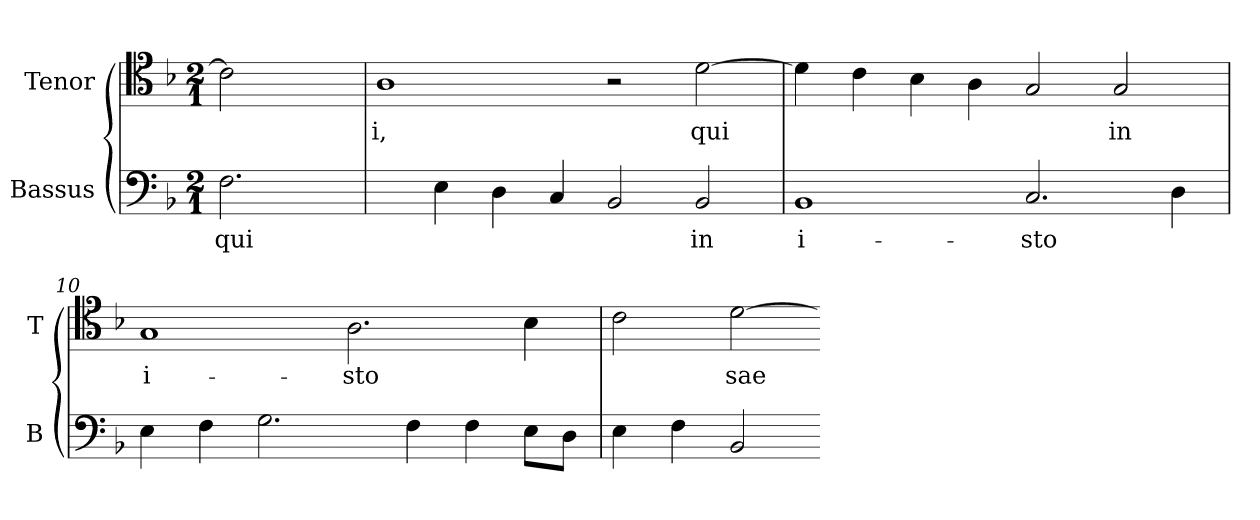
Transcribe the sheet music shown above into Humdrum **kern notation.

**kern	**text	**kern	**text
*part2	*part2	*part1	*part1
*staff2	*staff2	*staff1	*staff1
*I"Bassus	*	*I"Tenor	*
*I'B	*	*I'T	*
*clefF4	*	*clefC4	*
*k[b-]	*	*k[b-]	*
*F:	*	*F:	*
*M2/1	*	*M2/1	*
=	=	=	=
2.F	-qui	2ci]	.
.	.	4ryy	.
=8	=8	=8	=8
4ryy	.	1Ai	-i,
4E	.	.	.
4D	.	.	.
4C	.	.	.
2BB-	.	2r	.
2BB-	in	[2d	qui
=9	=9	=9	=9
1BB-	i-	4d]	.
.	.	4c	.
.	.	4B-	.
.	.	4A	.
2.C	-sto	2G	.
.	.	2G	in
4D	.	.	.
=10	=10	=10	=10
4E	.	1G	i-
4F	.	.	.
2.Gi	.	.	.
.	.	2.A	-sto
4Fi	.	.	.
4Fi	.	.	.
8EiL	.	4B-	.
8DiJ	.	.	.
=11	=11	=11	=11
4Ei	.	2c	.
4Fi	.	.	.
2BB-i	.	[2d	sae-
=-	=-	=-	=-
*-	*-	*-	*-
